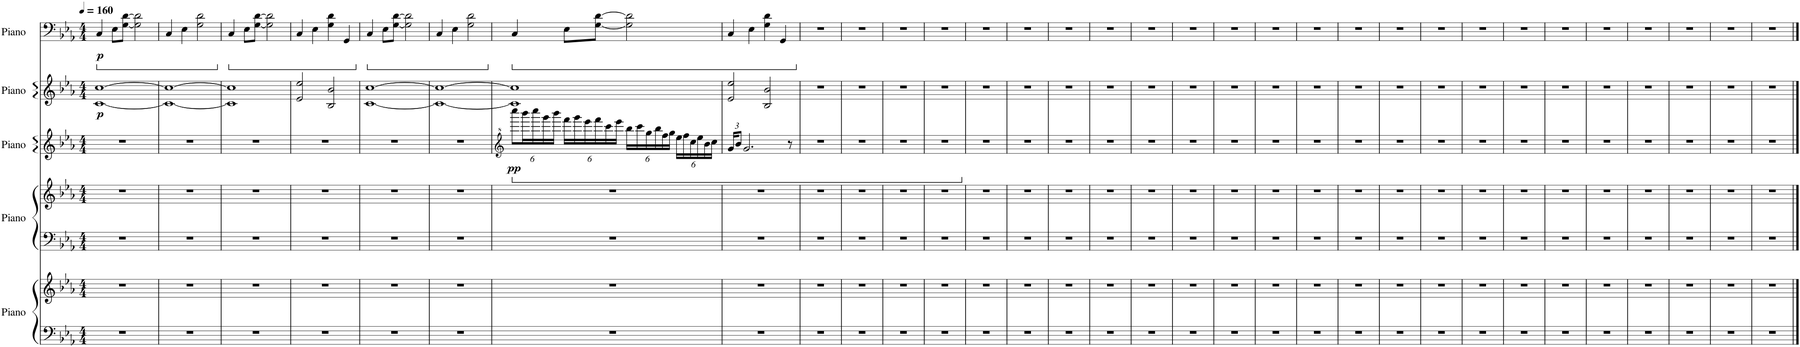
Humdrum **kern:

**kern	**kern	**kern	**kern	**kern	**dynam	**kern	**dynam	**kern	**dynam
*part5	*part5	*part4	*part4	*part3	*part3	*part2	*part2	*part1	*part1
*staff7	*staff6	*staff5	*staff4	*staff3	*staff3	*staff2	*staff2	*staff1	*staff1
*I"Piano	*	*I"Piano	*	*I"Piano	*	*I"Piano	*	*I"Piano	*
*I'Pno.	*	*I'Pno.	*	*I'Pno.	*	*I'Pno.	*	*I'Pno.	*
*clefF4	*clefG2	*clefF4	*clefG2	*clefG2	*	*clefG2	*	*clefF4	*
*k[b-e-a-]	*k[b-e-a-]	*k[b-e-a-]	*k[b-e-a-]	*k[b-e-a-]	*	*k[b-e-a-]	*	*k[b-e-a-]	*
*M4/4	*M4/4	*M4/4	*M4/4	*M4/4	*	*M4/4	*	*M4/4	*
*MM160	*MM160	*MM160	*MM160	*MM160	*	*MM160	*	*MM160	*
*	*	*	*	*	*	*	*	*ped	*
=1	=1	=1	=1	=1	=1	=1	=1	=1	=1
!	!	!	!	!	!	!	!LO:DY:b	!	!LO:DY:b
1r	1r	1r	1r	1r	.	[1c [1cc	p	4C/	p
.	.	.	.	.	.	.	.	8E-\L	.
.	.	.	.	.	.	.	.	[8G\ [8d\J	.
.	.	.	.	.	.	.	.	2G\] 2d\]	.
=2	=2	=2	=2	=2	=2	=2	=2	=2	=2
1r	1r	1r	1r	1r	.	1c_ 1cc_	.	4C/	.
.	.	.	.	.	.	.	.	4E-\	.
.	.	.	.	.	.	.	.	2G\ 2d\	.
=3	=3	=3	=3	=3	=3	=3	=3	=3	=3
*	*	*	*	*	*	*	*	*Xped	*
*	*	*	*	*	*	*	*	*ped	*
1r	1r	1r	1r	1r	.	1c] 1cc]	.	4C/	.
.	.	.	.	.	.	.	.	8E-\L	.
.	.	.	.	.	.	.	.	[8G\ [8d\J	.
.	.	.	.	.	.	.	.	2G\] 2d\]	.
=4	=4	=4	=4	=4	=4	=4	=4	=4	=4
1r	1r	1r	1r	1r	.	2e-/ 2ee-/	.	4C/	.
.	.	.	.	.	.	.	.	4E-\	.
.	.	.	.	.	.	2B-/ 2b-/	.	4G\ 4d\	.
.	.	.	.	.	.	.	.	4GG/	.
=5	=5	=5	=5	=5	=5	=5	=5	=5	=5
*	*	*	*	*	*	*	*	*Xped	*
*	*	*	*	*	*	*	*	*ped	*
1r	1r	1r	1r	1r	.	[1c [1cc	.	4C/	.
.	.	.	.	.	.	.	.	8E-\L	.
.	.	.	.	.	.	.	.	[8G\ [8d\J	.
.	.	.	.	.	.	.	.	2G\] 2d\]	.
=6	=6	=6	=6	=6	=6	=6	=6	=6	=6
1r	1r	1r	1r	1r	.	1c_ 1cc_	.	4C/	.
.	.	.	.	.	.	.	.	4E-\	.
.	.	.	.	.	.	.	.	2G\ 2d\	.
=7	=7	=7	=7	=7	=7	=7	=7	=7	=7
*	*	*	*	*clefG^2	*	*	*	*	*
*	*	*	*	*ped	*	*	*	*	*
*	*	*	*	*Xbrackettup	*	*	*	*	*
*	*	*	*	*	*	*	*	*Xped	*
*	*	*	*	*	*	*	*	*ped	*
!	!	!	!	!	!LO:DY:b	!	!	!	!
1r	1r	1r	1r	12ccccc\L	pp	1c] 1cc]	.	4C/	.
.	.	.	.	24bbbb-\L	.	.	.	.	.
.	.	.	.	24ccccc\	.	.	.	.	.
.	.	.	.	24gggg\	.	.	.	.	.
.	.	.	.	24bbbb-\JJ	.	.	.	.	.
.	.	.	.	24ffff\LL	.	.	.	8E-\L	.
.	.	.	.	24gggg\	.	.	.	.	.
.	.	.	.	24eeee-\	.	.	.	.	.
.	.	.	.	24ffff\	.	.	.	[8G\ [8d\J	.
.	.	.	.	24cccc\	.	.	.	.	.
.	.	.	.	24eeee-\JJ	.	.	.	.	.
.	.	.	.	24bbb-\LL	.	.	.	2G\] 2d\]	.
.	.	.	.	24cccc\	.	.	.	.	.
.	.	.	.	24ggg\	.	.	.	.	.
.	.	.	.	24bbb-\	.	.	.	.	.
.	.	.	.	24fff\	.	.	.	.	.
.	.	.	.	24ggg\JJ	.	.	.	.	.
.	.	.	.	24eee-\LL	.	.	.	.	.
.	.	.	.	24fff\	.	.	.	.	.
.	.	.	.	24ccc\	.	.	.	.	.
.	.	.	.	24eee-\	.	.	.	.	.
.	.	.	.	24bb-\	.	.	.	.	.
.	.	.	.	24ccc\JJ	.	.	.	.	.
=8	=8	=8	=8	=8	=8	=8	=8	=8	=8
1r	1r	1r	1r	24gg/KL	.	2e-/ 2ee-/	.	4C/	.
.	.	.	.	12bb-/J	.	.	.	.	.
.	.	.	.	2.gg/	.	.	.	.	.
.	.	.	.	.	.	.	.	4E-\	.
.	.	.	.	.	.	2B-/ 2b-/	.	4G\ 4d\	.
.	.	.	.	.	.	.	.	4GG/	.
.	.	.	.	8r	.	.	.	.	.
=9	=9	=9	=9	=9	=9	=9	=9	=9	=9
*	*	*	*	*	*	*	*	*Xped	*
1r	1r	1r	1r	1r	.	1r	.	1r	.
=10	=10	=10	=10	=10	=10	=10	=10	=10	=10
1r	1r	1r	1r	1r	.	1r	.	1r	.
=11	=11	=11	=11	=11	=11	=11	=11	=11	=11
1r	1r	1r	1r	1r	.	1r	.	1r	.
=12	=12	=12	=12	=12	=12	=12	=12	=12	=12
1r	1r	1r	1r	1r	.	1r	.	1r	.
=13	=13	=13	=13	=13	=13	=13	=13	=13	=13
*	*	*	*	*Xped	*	*	*	*	*
1r	1r	1r	1r	1r	.	1r	.	1r	.
=14	=14	=14	=14	=14	=14	=14	=14	=14	=14
1r	1r	1r	1r	1r	.	1r	.	1r	.
=15	=15	=15	=15	=15	=15	=15	=15	=15	=15
1r	1r	1r	1r	1r	.	1r	.	1r	.
=16	=16	=16	=16	=16	=16	=16	=16	=16	=16
1r	1r	1r	1r	1r	.	1r	.	1r	.
=17	=17	=17	=17	=17	=17	=17	=17	=17	=17
1r	1r	1r	1r	1r	.	1r	.	1r	.
=18	=18	=18	=18	=18	=18	=18	=18	=18	=18
1r	1r	1r	1r	1r	.	1r	.	1r	.
=19	=19	=19	=19	=19	=19	=19	=19	=19	=19
1r	1r	1r	1r	1r	.	1r	.	1r	.
=20	=20	=20	=20	=20	=20	=20	=20	=20	=20
1r	1r	1r	1r	1r	.	1r	.	1r	.
=21	=21	=21	=21	=21	=21	=21	=21	=21	=21
1r	1r	1r	1r	1r	.	1r	.	1r	.
=22	=22	=22	=22	=22	=22	=22	=22	=22	=22
1r	1r	1r	1r	1r	.	1r	.	1r	.
=23	=23	=23	=23	=23	=23	=23	=23	=23	=23
1r	1r	1r	1r	1r	.	1r	.	1r	.
=24	=24	=24	=24	=24	=24	=24	=24	=24	=24
1r	1r	1r	1r	1r	.	1r	.	1r	.
=25	=25	=25	=25	=25	=25	=25	=25	=25	=25
1r	1r	1r	1r	1r	.	1r	.	1r	.
=26	=26	=26	=26	=26	=26	=26	=26	=26	=26
1r	1r	1r	1r	1r	.	1r	.	1r	.
=27	=27	=27	=27	=27	=27	=27	=27	=27	=27
1r	1r	1r	1r	1r	.	1r	.	1r	.
=28	=28	=28	=28	=28	=28	=28	=28	=28	=28
1r	1r	1r	1r	1r	.	1r	.	1r	.
=29	=29	=29	=29	=29	=29	=29	=29	=29	=29
1r	1r	1r	1r	1r	.	1r	.	1r	.
=30	=30	=30	=30	=30	=30	=30	=30	=30	=30
1r	1r	1r	1r	1r	.	1r	.	1r	.
=31	=31	=31	=31	=31	=31	=31	=31	=31	=31
1r	1r	1r	1r	1r	.	1r	.	1r	.
=32	=32	=32	=32	=32	=32	=32	=32	=32	=32
1r	1r	1r	1r	1r	.	1r	.	1r	.
==	==	==	==	==	==	==	==	==	==
*-	*-	*-	*-	*-	*-	*-	*-	*-	*-
